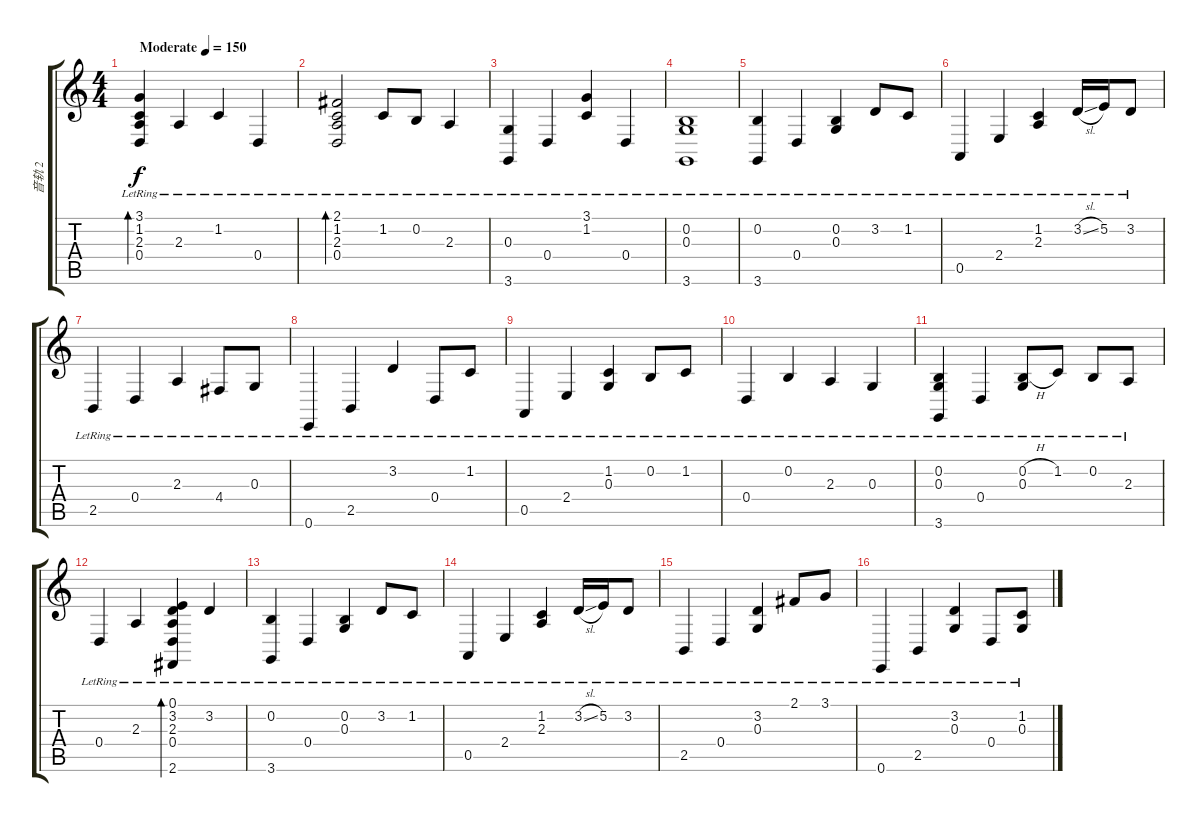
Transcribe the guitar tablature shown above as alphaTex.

\track ("音轨 2" "音轨 2") {instrument stringensemble2}
\staff {score tabs}
\tuning (E4 B3 G3 D3 A2 E2) {hide}
\ts (4 4)
\tempo (150 "Moderate")
\clef g2
\ks c
(3.1{lr} 1.2{lr} 2.3{lr} 0.4{lr}).4{bd 240 dy f instrument stringensemble2} 2.3{lr}.4 1.2{lr}.4 0.4{lr}.4 |
(2.1{lr} 1.2{lr} 2.3{lr} 0.4{lr}).2{bd 240} 1.2{lr}.8 0.2{lr}.8 2.3{lr}.4 |
(0.3{lr} 3.6{lr}).4 0.4{lr}.4 (3.1{lr} 1.2).4 0.4{lr}.4 |
(0.2{lr} 0.3{lr} 3.6{lr}).1 |
(0.2{lr} 3.6{lr}).4 0.4{lr}.4 (0.2{lr} 0.3{lr}).4 3.2{lr}.8 1.2{lr}.8 |
0.5{lr}.4 2.4{lr}.4 (1.2{lr} 2.3{lr}).4 3.2{sl lr}.16 5.2{lr}.16 3.2{lr}.8 |
2.5{lr}.4 0.4{lr}.4 2.3{lr}.4 4.4{lr}.8 0.3{lr}.8 |
0.6{lr}.4 2.5{lr}.4 3.2{lr}.4 0.4{lr}.8 1.2{lr}.8 |
0.5{lr}.4 2.4{lr}.4 (1.2{lr} 0.3{lr}).4 0.2{lr}.8 1.2{lr}.8 |
0.4{lr}.4 0.2{lr}.4 2.3{lr}.4 0.3{lr}.4 |
(0.2{lr} 0.3{lr} 3.6{lr}).4 0.4{lr}.4 (0.2{h lr} 0.3{lr}).8 1.2{lr}.8 0.2{lr}.8 2.3{lr}.8 |
0.4{lr}.4 2.3{lr}.4 (0.1{lr} 3.2{lr} 2.3{lr} 0.4{lr} 2.6{lr}).4{bd 120} 3.2{lr}.4 |
(0.2{lr} 3.6{lr}).4 0.4{lr}.4 (0.2{lr} 0.3{lr}).4 3.2{lr}.8 1.2{lr}.8 |
0.5{lr}.4 2.4{lr}.4 (1.2{lr} 2.3{lr}).4 3.2{sl lr}.16 5.2{lr}.16 3.2{lr}.8 |
2.5{lr}.4 0.4{lr}.4 (3.2{lr} 0.3{lr}).4 2.1{lr}.8 3.1{lr}.8 |
0.6{lr}.4 2.5{lr}.4 (3.2{lr} 0.3{lr}).4 0.4{lr}.8 (1.2{lr} 0.3{lr}).8
